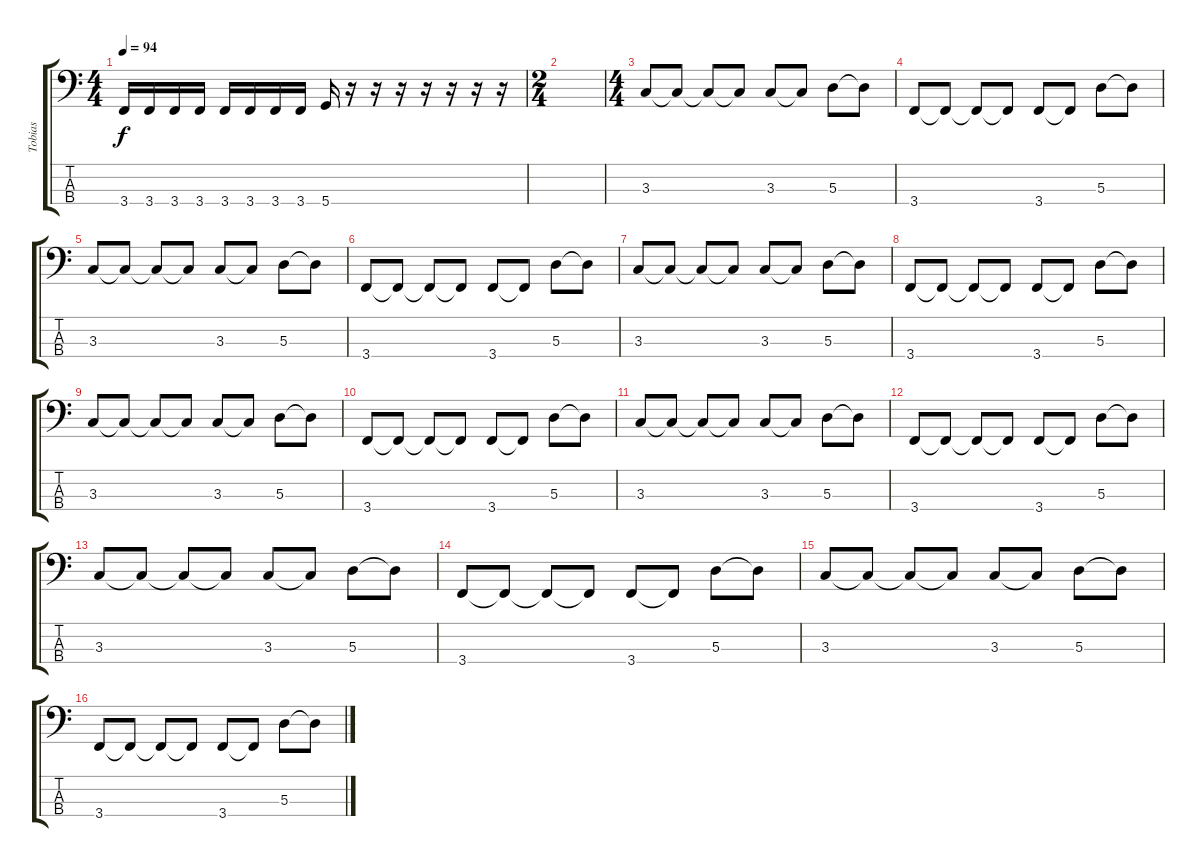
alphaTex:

\track ("Tobias" "Tobias") {instrument electricbasspick}
\staff {score tabs}
\tuning (G2 D2 A1 D1) {hide}
\ts (4 4)
\tempo 94
\clef f4
\ks c
3.4.16{dy f} 3.4.16 3.4.16 3.4.16 3.4.16 3.4.16 3.4.16 3.4.16 5.4.16 r.16 r.16 r.16 r.16 r.16 r.16 r.16 |
\ts (2 4)
|
\ts (4 4)
3.3.8 3.3{t}.8 3.3{t}.8 3.3{t}.8 3.3.8 3.3{t}.8 5.3.8 5.3{t}.8 |
3.4.8 3.4{t}.8 3.4{t}.8 3.4{t}.8 3.4.8 3.4{t}.8 5.3.8 5.3{t}.8 |
3.3.8 3.3{t}.8 3.3{t}.8 3.3{t}.8 3.3.8 3.3{t}.8 5.3.8 5.3{t}.8 |
3.4.8 3.4{t}.8 3.4{t}.8 3.4{t}.8 3.4.8 3.4{t}.8 5.3.8 5.3{t}.8 |
3.3.8 3.3{t}.8 3.3{t}.8 3.3{t}.8 3.3.8 3.3{t}.8 5.3.8 5.3{t}.8 |
3.4.8 3.4{t}.8 3.4{t}.8 3.4{t}.8 3.4.8 3.4{t}.8 5.3.8 5.3{t}.8 |
3.3.8 3.3{t}.8 3.3{t}.8 3.3{t}.8 3.3.8 3.3{t}.8 5.3.8 5.3{t}.8 |
3.4.8 3.4{t}.8 3.4{t}.8 3.4{t}.8 3.4.8 3.4{t}.8 5.3.8 5.3{t}.8 |
3.3.8 3.3{t}.8 3.3{t}.8 3.3{t}.8 3.3.8 3.3{t}.8 5.3.8 5.3{t}.8 |
3.4.8 3.4{t}.8 3.4{t}.8 3.4{t}.8 3.4.8 3.4{t}.8 5.3.8 5.3{t}.8 |
3.3.8 3.3{t}.8 3.3{t}.8 3.3{t}.8 3.3.8 3.3{t}.8 5.3.8 5.3{t}.8 |
3.4.8 3.4{t}.8 3.4{t}.8 3.4{t}.8 3.4.8 3.4{t}.8 5.3.8 5.3{t}.8 |
3.3.8 3.3{t}.8 3.3{t}.8 3.3{t}.8 3.3.8 3.3{t}.8 5.3.8 5.3{t}.8 |
3.4.8 3.4{t}.8 3.4{t}.8 3.4{t}.8 3.4.8 3.4{t}.8 5.3.8 5.3{t}.8
